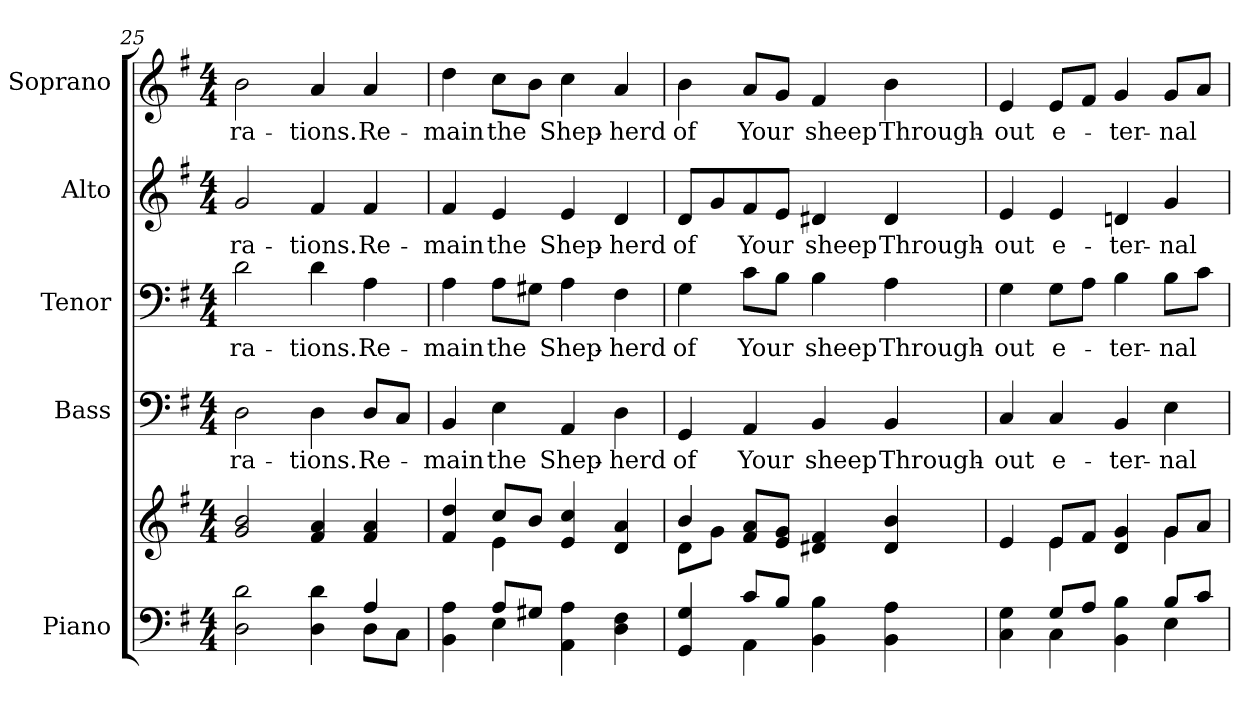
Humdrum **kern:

**kern	**kern	**kern	**text	**kern	**text	**kern	**text	**kern	**text
*part5	*part5	*part4	*part4	*part3	*part3	*part2	*part2	*part1	*part1
*staff6	*staff5	*staff4	*staff4	*staff3	*staff3	*staff2	*staff2	*staff1	*staff1
*I"Piano	*	*I"Bass	*	*I"Tenor	*	*I"Alto	*	*I"Soprano	*
*I'Pno.	*	*I'B.	*	*I'T.	*	*I'A.	*	*I'S.	*
*clefF4	*clefG2	*clefF4	*	*clefF4	*	*clefG2	*	*clefG2	*
*k[f#]	*k[f#]	*k[f#]	*	*k[f#]	*	*k[f#]	*	*k[f#]	*
*G:	*G:	*G:	*	*G:	*	*G:	*	*G:	*
*M4/4	*M4/4	*M4/4	*	*M4/4	*	*M4/4	*	*M4/4	*
=25	=25	=25	=25	=25	=25	=25	=25	=25	=25
*^	*	*	*	*	*	*	*	*	*
!	!	!	!	!LO:LY:b:color=#000000	!	!	!	!	!	!
!	!	!	!	!	!	!LO:LY:b:color=#000000	!	!	!	!
!	!	!	!	!	!	!	!	!LO:LY:b:color=#000000	!	!
!	!	!	!	!	!	!	!	!	!	!LO:LY:b:color=#000000
2Di\ 2di	2ryy	2gi/ 2bi	2Di\	-ra-	2di\	-ra-	2gi/	-ra-	2bi\	-ra-
!	!	!	!	!LO:LY:b:color=#000000	!	!	!	!	!	!
!	!	!	!	!	!	!LO:LY:b:color=#000000	!	!	!	!
!	!	!	!	!	!	!	!	!LO:LY:b:color=#000000	!	!
!	!	!	!	!	!	!	!	!	!	!LO:LY:b:color=#000000
4Di\ 4di	4ryy	4f#i/ 4ai	4Di\	-tions.	4di\	-tions.	4f#i/	-tions.	4ai/	-tions.
!	!	!	!	!LO:LY:b:color=#000000	!	!	!	!	!	!
!	!	!	!	!	!	!LO:LY:b:color=#000000	!	!	!	!
!	!	!	!	!	!	!	!	!LO:LY:b:color=#000000	!	!
!	!	!	!	!	!	!	!	!	!	!LO:LY:b:color=#000000
4Ai/	8Di\L	4f#i/ 4ai	8Di/L	Re-	4Ai\	Re-	4f#i/	Re-	4ai/	Re-
.	8Ci\J	.	8Ci/J	.	.	.	.	.	.	.
!!LO:PB:g=z
=26	=26	=26	=26	=26	=26	=26	=26	=26	=26	=26
*	*	*^	*	*	*	*	*	*	*	*
!	!	!	!	!	!LO:LY:b:color=#000000	!	!	!	!	!	!
!	!	!	!	!	!	!	!LO:LY:b:color=#000000	!	!	!	!
!	!	!	!	!	!	!	!	!	!LO:LY:b:color=#000000	!	!
!	!	!	!	!	!	!	!	!	!	!	!LO:LY:b:color=#000000
4BBi\ 4Ai	4ryy	4f#i/ 4ddi	4ryy	4BBi/	-main	4Ai\	-main	4f#i/	-main	4ddi\	-main
!	!	!	!	!	!LO:LY:b:color=#000000	!	!	!	!	!	!
!	!	!	!	!	!	!	!LO:LY:b:color=#000000	!	!	!	!
!	!	!	!	!	!	!	!	!	!LO:LY:b:color=#000000	!	!
!	!	!	!	!	!	!	!	!	!	!	!LO:LY:b:color=#000000
8Ai/L	4Ei\	8cci/L	4ei\	4Ei\	the	8Ai\L	the	4ei/	the	8cci\L	the
8G#Xi/J	.	8bi/J	.	.	.	8G#Xi\J	.	.	.	8bi\J	.
!	!	!	!	!	!LO:LY:b:color=#000000	!	!	!	!	!	!
!	!	!	!	!	!	!	!LO:LY:b:color=#000000	!	!	!	!
!	!	!	!	!	!	!	!	!	!LO:LY:b:color=#000000	!	!
!	!	!	!	!	!	!	!	!	!	!	!LO:LY:b:color=#000000
4AAi\ 4Ai	2ryy	4ei/ 4cci	2ryy	4AAi/	Shep-	4Ai\	Shep-	4ei/	Shep-	4cci\	Shep-
!	!	!	!	!	!LO:LY:b:color=#000000	!	!	!	!	!	!
!	!	!	!	!	!	!	!LO:LY:b:color=#000000	!	!	!	!
!	!	!	!	!	!	!	!	!	!LO:LY:b:color=#000000	!	!
!	!	!	!	!	!	!	!	!	!	!	!LO:LY:b:color=#000000
4Di\ 4F#i	.	4di/ 4ai	.	4Di\	-herd	4F#i\	-herd	4di/	-herd	4ai/	-herd
=27	=27	=27	=27	=27	=27	=27	=27	=27	=27	=27	=27
!	!	!	!	!	!LO:LY:b:color=#000000	!	!	!	!	!	!
!	!	!	!	!	!	!	!LO:LY:b:color=#000000	!	!	!	!
!	!	!	!	!	!	!	!	!	!LO:LY:b:color=#000000	!	!
!	!	!	!	!	!	!	!	!	!	!	!LO:LY:b:color=#000000
4GGi/ 4Gi	4ryy	4bi/	8di\L	4GGi/	of	4Gi\	of	8di/L	of	4bi\	of
.	.	.	8gi\J	.	.	.	.	8gi/	.	.	.
!	!	!	!	!	!LO:LY:b:color=#000000	!	!	!	!	!	!
!	!	!	!	!	!	!	!LO:LY:b:color=#000000	!	!	!	!
!	!	!	!	!	!	!	!	!	!LO:LY:b:color=#000000	!	!
!	!	!	!	!	!	!	!	!	!	!	!LO:LY:b:color=#000000
8ci/L	4AAi\	8f#i/ 8aiL	4ryy	4AAi/	Your	8ci\L	Your	8f#i/	Your	8ai/L	Your
8Bi/J	.	8ei/ 8giJ	.	.	.	8Bi\J	.	8ei/J	.	8gi/J	.
!	!	!	!	!	!LO:LY:b:color=#000000	!	!	!	!	!	!
!	!	!	!	!	!	!	!LO:LY:b:color=#000000	!	!	!	!
!	!	!	!	!	!	!	!	!	!LO:LY:b:color=#000000	!	!
!	!	!	!	!	!	!	!	!	!	!	!LO:LY:b:color=#000000
4BBi\ 4Bi	2ryy	4d#Xi/ 4f#i	2ryy	4BBi/	sheep	4Bi\	sheep	4d#Xi/	sheep	4f#i/	sheep
!	!	!	!	!	!LO:LY:b:color=#000000	!	!	!	!	!	!
!	!	!	!	!	!	!	!LO:LY:b:color=#000000	!	!	!	!
!	!	!	!	!	!	!	!	!	!LO:LY:b:color=#000000	!	!
!	!	!	!	!	!	!	!	!	!	!	!LO:LY:b:color=#000000
4BBi\ 4Ai	.	4d#i/ 4bi	.	4BBi/	Through-	4Ai\	Through-	4d#i/	Through-	4bi\	Through-
=28	=28	=28	=28	=28	=28	=28	=28	=28	=28	=28	=28
!	!	!	!	!	!LO:LY:b:color=#000000	!	!	!	!	!	!
!	!	!	!	!	!	!	!LO:LY:b:color=#000000	!	!	!	!
!	!	!	!	!	!	!	!	!	!LO:LY:b:color=#000000	!	!
!	!	!	!	!	!	!	!	!	!	!	!LO:LY:b:color=#000000
4Ci\ 4Gi	4ryy	4ei/	4ryy	4Ci/	-out	4Gi\	-out	4ei/	-out	4ei/	-out
!	!	!	!	!	!LO:LY:b:color=#000000	!	!	!	!	!	!
!	!	!	!	!	!	!	!LO:LY:b:color=#000000	!	!	!	!
!	!	!	!	!	!	!	!	!	!LO:LY:b:color=#000000	!	!
!	!	!	!	!	!	!	!	!	!	!	!LO:LY:b:color=#000000
8Gi/L	4Ci\	8ei/L	4ei\	4Ci/	e-	8Gi\L	e-	4ei/	e-	8ei/L	e-
8Ai/J	.	8f#i/J	.	.	.	8Ai\J	.	.	.	8f#i/J	.
!	!	!	!	!	!LO:LY:b:color=#000000	!	!	!	!	!	!
!	!	!	!	!	!	!	!LO:LY:b:color=#000000	!	!	!	!
!	!	!	!	!	!	!	!	!	!LO:LY:b:color=#000000	!	!
!	!	!	!	!	!	!	!	!	!	!	!LO:LY:b:color=#000000
4BBi\ 4Bi	4ryy	4di/ 4gi	4ryy	4BBi/	-ter-	4Bi\	-ter-	4dni/	-ter-	4gi/	-ter-
!	!	!	!	!	!LO:LY:b:color=#000000	!	!	!	!	!	!
!	!	!	!	!	!	!	!LO:LY:b:color=#000000	!	!	!	!
!	!	!	!	!	!	!	!	!	!LO:LY:b:color=#000000	!	!
!	!	!	!	!	!	!	!	!	!	!	!LO:LY:b:color=#000000
8Bi/L	4Ei\	8gi/L	4gi\	4Ei\	-nal	8Bi\L	-nal	4gi/	-nal	8gi/L	-nal
8ci/J	.	8ai/J	.	.	.	8ci\J	.	.	.	8ai/J	.
*v	*v	*	*	*	*	*	*	*	*	*	*
*	*v	*v	*	*	*	*	*	*	*	*
=	=	=	=	=	=	=	=	=	=
*-	*-	*-	*-	*-	*-	*-	*-	*-	*-
